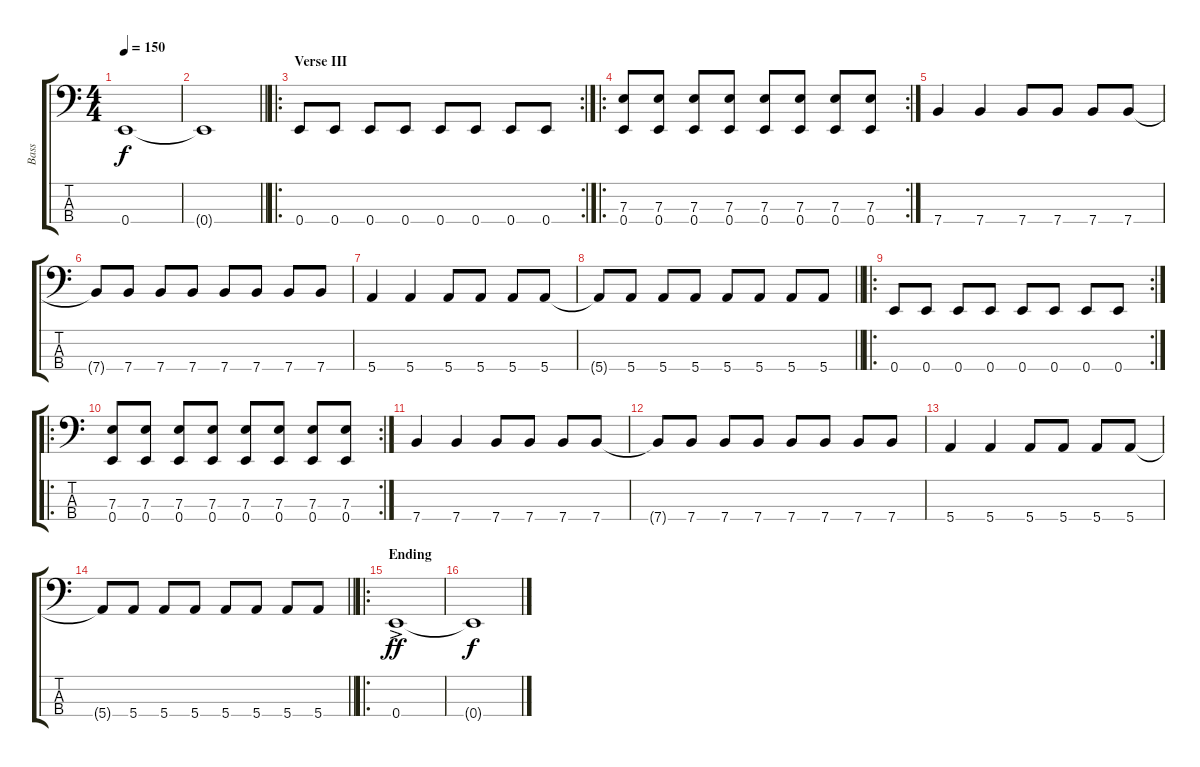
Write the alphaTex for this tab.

\track ("Bass" "Bass") {instrument electricbasspick}
\staff {score tabs}
\tuning (G2 D2 A1 E1) {hide}
\ts (4 4)
\tempo 150
\clef f4
\ks c
0.4.1{dy f} |
\barLineRight lightlight
0.4{t}.1 |
\ro
\rc 2
\section ("" "Verse III")
0.4.8 0.4.8 0.4.8 0.4.8 0.4.8 0.4.8 0.4.8 0.4.8 |
\ro
\rc 2
(7.3 0.4).8 (7.3 0.4).8 (7.3 0.4).8 (7.3 0.4).8 (7.3 0.4).8 (7.3 0.4).8 (7.3 0.4).8 (7.3 0.4).8 |
7.4.4 7.4.4 7.4.8 7.4.8 7.4.8 7.4.8 |
7.4{t}.8 7.4.8 7.4.8 7.4.8 7.4.8 7.4.8 7.4.8 7.4.8 |
5.4.4 5.4.4 5.4.8 5.4.8 5.4.8 5.4.8 |
\barLineRight lightlight
5.4{t}.8 5.4.8 5.4.8 5.4.8 5.4.8 5.4.8 5.4.8 5.4.8 |
\ro
\rc 2
0.4.8 0.4.8 0.4.8 0.4.8 0.4.8 0.4.8 0.4.8 0.4.8 |
\ro
\rc 2
(7.3 0.4).8 (7.3 0.4).8 (7.3 0.4).8 (7.3 0.4).8 (7.3 0.4).8 (7.3 0.4).8 (7.3 0.4).8 (7.3 0.4).8 |
7.4.4 7.4.4 7.4.8 7.4.8 7.4.8 7.4.8 |
7.4{t}.8 7.4.8 7.4.8 7.4.8 7.4.8 7.4.8 7.4.8 7.4.8 |
5.4.4 5.4.4 5.4.8 5.4.8 5.4.8 5.4.8 |
\barLineRight lightlight
5.4{t}.8 5.4.8 5.4.8 5.4.8 5.4.8 5.4.8 5.4.8 5.4.8 |
\ro
\section ("" "Ending")
0.4{ac}.1{dy ff} |
0.4{t}.1{dy f}
